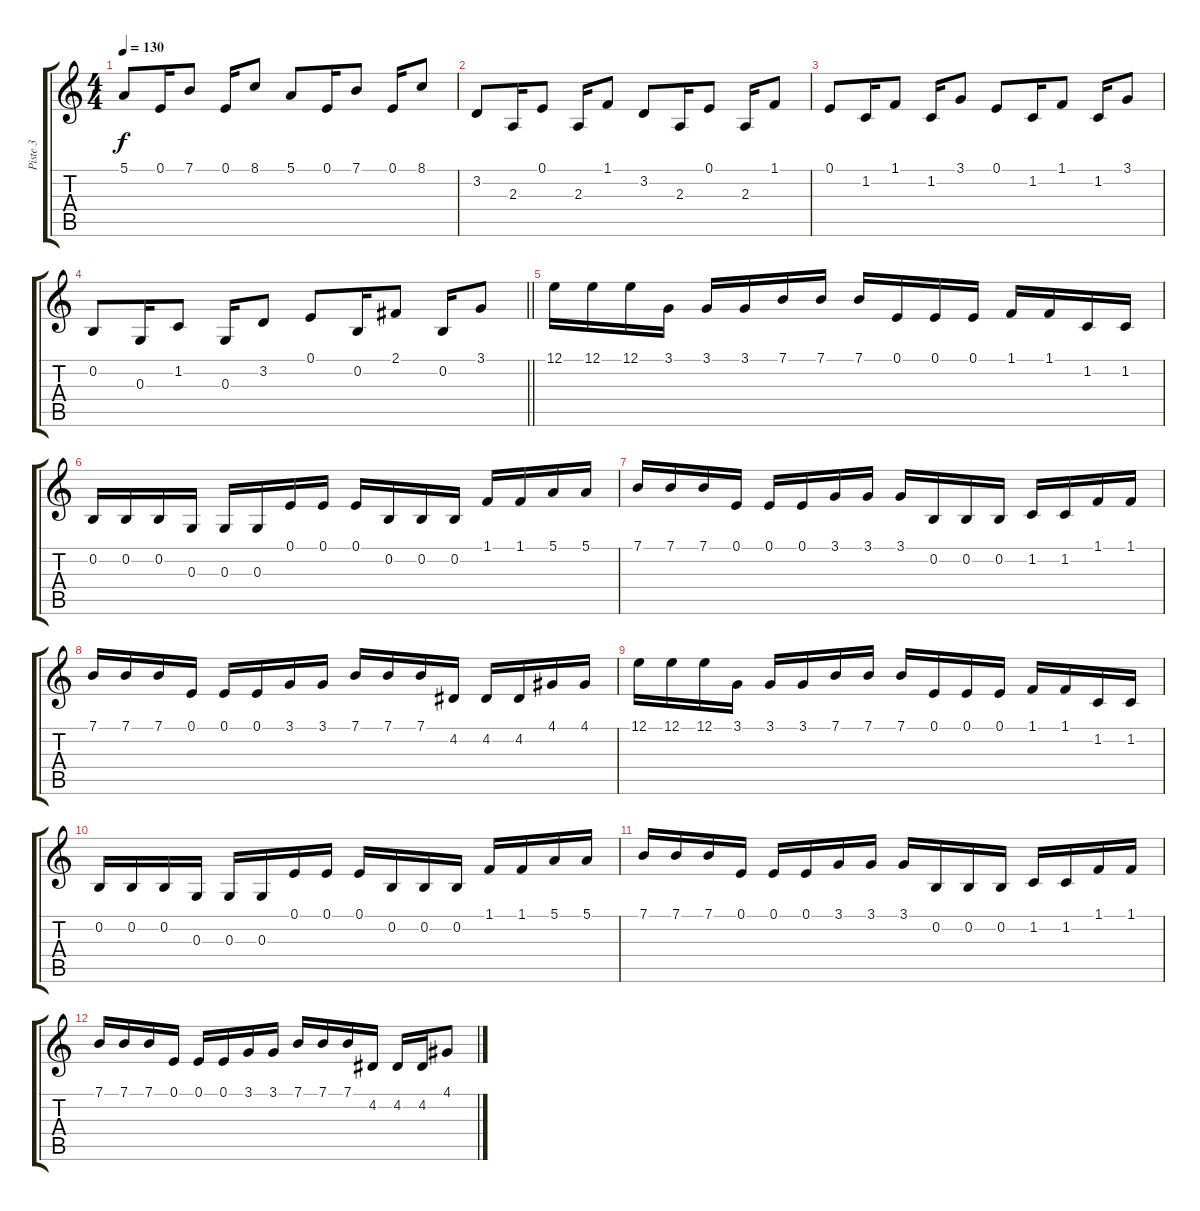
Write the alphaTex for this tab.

\track ("Piste 3" "Piste 3") {instrument lead2sawtooth}
\staff {score tabs}
\tuning (E4 B3 G3 D3 A2 E2) {hide}
\ts (4 4)
\tempo 130
\clef g2
\ks c
5.1.8{dy f} 0.1.16 7.1.8 0.1.16 8.1.8 5.1.8 0.1.16 7.1.8 0.1.16 8.1.8 |
3.2.8 2.3.16 0.1.8 2.3.16 1.1.8 3.2.8 2.3.16 0.1.8 2.3.16 1.1.8 |
0.1.8 1.2.16 1.1.8 1.2.16 3.1.8 0.1.8 1.2.16 1.1.8 1.2.16 3.1.8 |
\barLineRight lightlight
0.2.8 0.3.16 1.2.8 0.3.16 3.2.8 0.1.8 0.2.16 2.1.8 0.2.16 3.1.8 |
\section ("" "")
12.1.16 12.1.16 12.1.16 3.1.16 3.1.16 3.1.16 7.1.16 7.1.16 7.1.16 0.1.16 0.1.16 0.1.16 1.1.16 1.1.16 1.2.16 1.2.16 |
0.2.16 0.2.16 0.2.16 0.3.16 0.3.16 0.3.16 0.1.16 0.1.16 0.1.16 0.2.16 0.2.16 0.2.16 1.1.16 1.1.16 5.1.16 5.1.16 |
7.1.16 7.1.16 7.1.16 0.1.16 0.1.16 0.1.16 3.1.16 3.1.16 3.1.16 0.2.16 0.2.16 0.2.16 1.2.16 1.2.16 1.1.16 1.1.16 |
7.1.16 7.1.16 7.1.16 0.1.16 0.1.16 0.1.16 3.1.16 3.1.16 7.1.16 7.1.16 7.1.16 4.2.16 4.2.16 4.2.16 4.1.16 4.1.16 |
12.1.16 12.1.16 12.1.16 3.1.16 3.1.16 3.1.16 7.1.16 7.1.16 7.1.16 0.1.16 0.1.16 0.1.16 1.1.16 1.1.16 1.2.16 1.2.16 |
0.2.16 0.2.16 0.2.16 0.3.16 0.3.16 0.3.16 0.1.16 0.1.16 0.1.16 0.2.16 0.2.16 0.2.16 1.1.16 1.1.16 5.1.16 5.1.16 |
7.1.16 7.1.16 7.1.16 0.1.16 0.1.16 0.1.16 3.1.16 3.1.16 3.1.16 0.2.16 0.2.16 0.2.16 1.2.16 1.2.16 1.1.16 1.1.16 |
7.1.16{volume 0} 7.1.16 7.1.16 0.1.16 0.1.16 0.1.16 3.1.16 3.1.16 7.1.16 7.1.16 7.1.16 4.2.16 4.2.16 4.2.16 4.1.8
